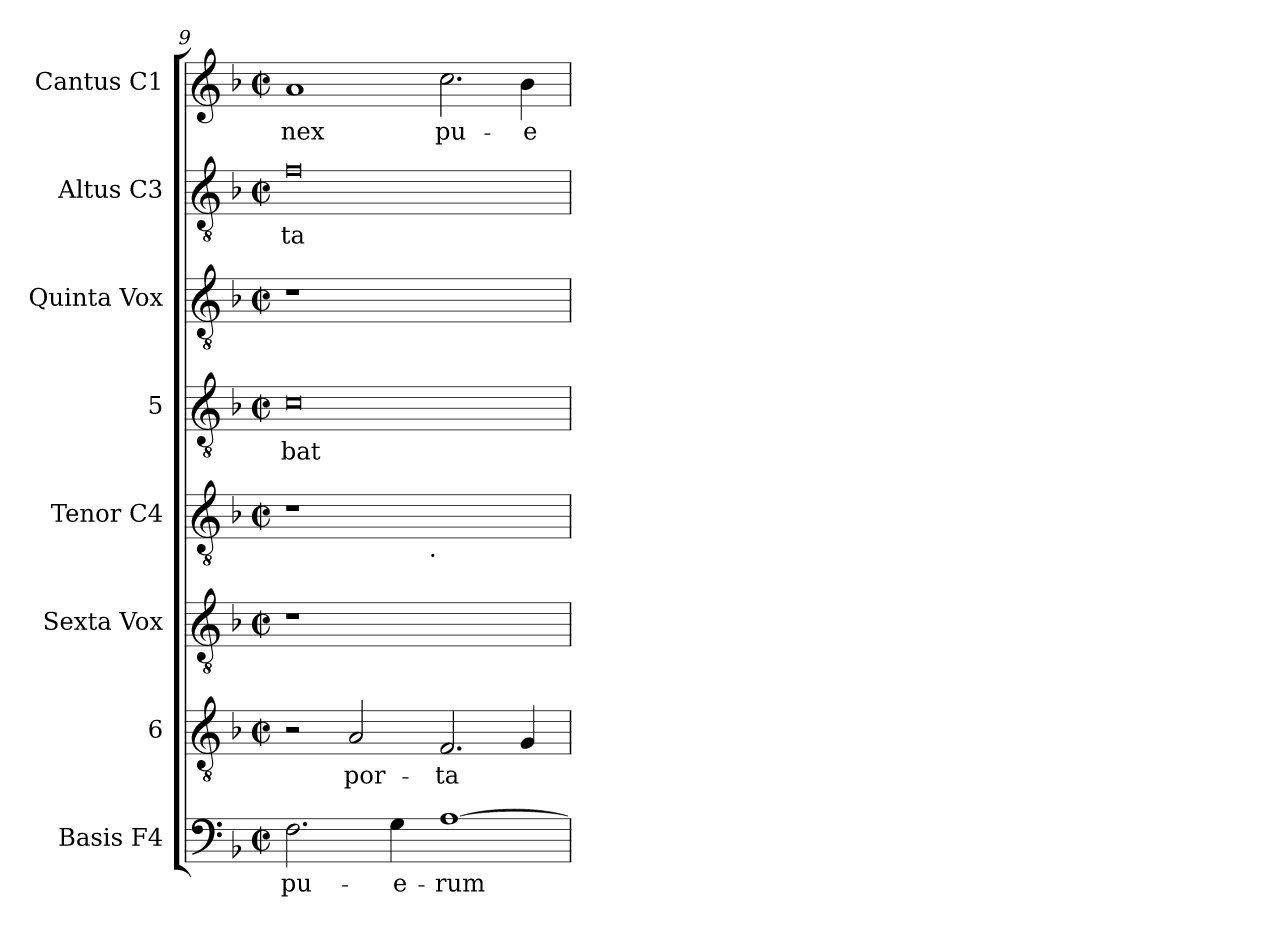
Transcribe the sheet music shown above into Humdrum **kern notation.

**kern	**text	**kern	**text	**kern	**kern	**kern	**text	**kern	**kern	**text	**kern	**text
*part8	*part8	*part7	*part7	*part6	*part5	*part4	*part4	*part3	*part2	*part2	*part1	*part1
*staff8	*staff8	*staff7	*staff7	*staff6	*staff5	*staff4	*staff4	*staff3	*staff2	*staff2	*staff1	*staff1
*I"Basis  F4	*	*I"6	*	*I"Sexta  Vox	*I"Tenor  C4	*I"5	*	*I"Quinta  Vox	*I"Altus  C3	*	*I"Cantus  C1	*
*I'B	*	*	*	*	*I'T	*	*	*	*I'A	*	*I'C	*
*clefF4	*	*clefGv2	*	*clefGv2	*clefGv2	*clefGv2	*	*clefGv2	*clefGv2	*	*clefG2	*
*k[b-]	*	*k[b-]	*	*k[b-]	*k[b-]	*k[b-]	*	*k[b-]	*k[b-]	*	*k[b-]	*
*F:	*	*F:	*	*F:	*F:	*F:	*	*F:	*F:	*	*F:	*
*M2/2	*	*M2/2	*	*M2/2	*M2/2	*M2/2	*	*M2/2	*M2/2	*	*M2/2	*
*met(c|)	*	*met(c|)	*	*met(c|)	*met(c|)	*met(c|)	*	*met(c|)	*met(c|)	*	*met(c|)	*
=9	=9	=9	=9	=9	=9	=9	=9	=9	=9	=9	=9	=9
!	!LO:LY:b:cj	!	!	!	!	!	!LO:LY:b:cj	!	!	!LO:LY:b:cj	!	!LO:LY:b:cj
*	*	*	*	*	*^	*	*	*	*	*	*	*
2.F\	pu-	2r	.	1r	1r	2ryy	0c	-bat	1r	0f	-ta-	1a	-nex
!	!	!	!LO:LY:b:cj	!	!	!	!	!	!	!	!	!	!
.	.	2A/	por-	.	.	4...ryy	.	.	.	.	.	.	.
!	!LO:LY:b:cj	!	!	!	!	!	!	!	!	!	!	!	!
4G\	-e-	.	.	.	.	.	.	.	.	.	.	.	.
!	!	!	!	!	!	!LO:TX:b:t=.	!	!	!	!	!	!	!
.	.	.	.	.	.	1ryy	.	.	.	.	.	.	.
!	!LO:LY:b:cj	!	!LO:LY:b:cj	!	!	!	!	!	!	!	!	!	!LO:LY:b:cj
[>1A	-rum	2.F/	-ta-	1ryy	1ryy	.	.	.	1ryy	.	.	2.cc\	pu-
!	!	!	!LO:LY:b:cj	!	!	!	!	!	!	!	!	!	!LO:LY:b:cj
.	.	4G/	--	.	.	.	.	.	.	.	.	4b-\	-e-
.	.	.	.	.	.	32ryy	.	.	.	.	.	.	.
*	*	*	*	*	*v	*v	*	*	*	*	*	*	*
=	=	=	=	=	=	=	=	=	=	=	=	=
*-	*-	*-	*-	*-	*-	*-	*-	*-	*-	*-	*-	*-
